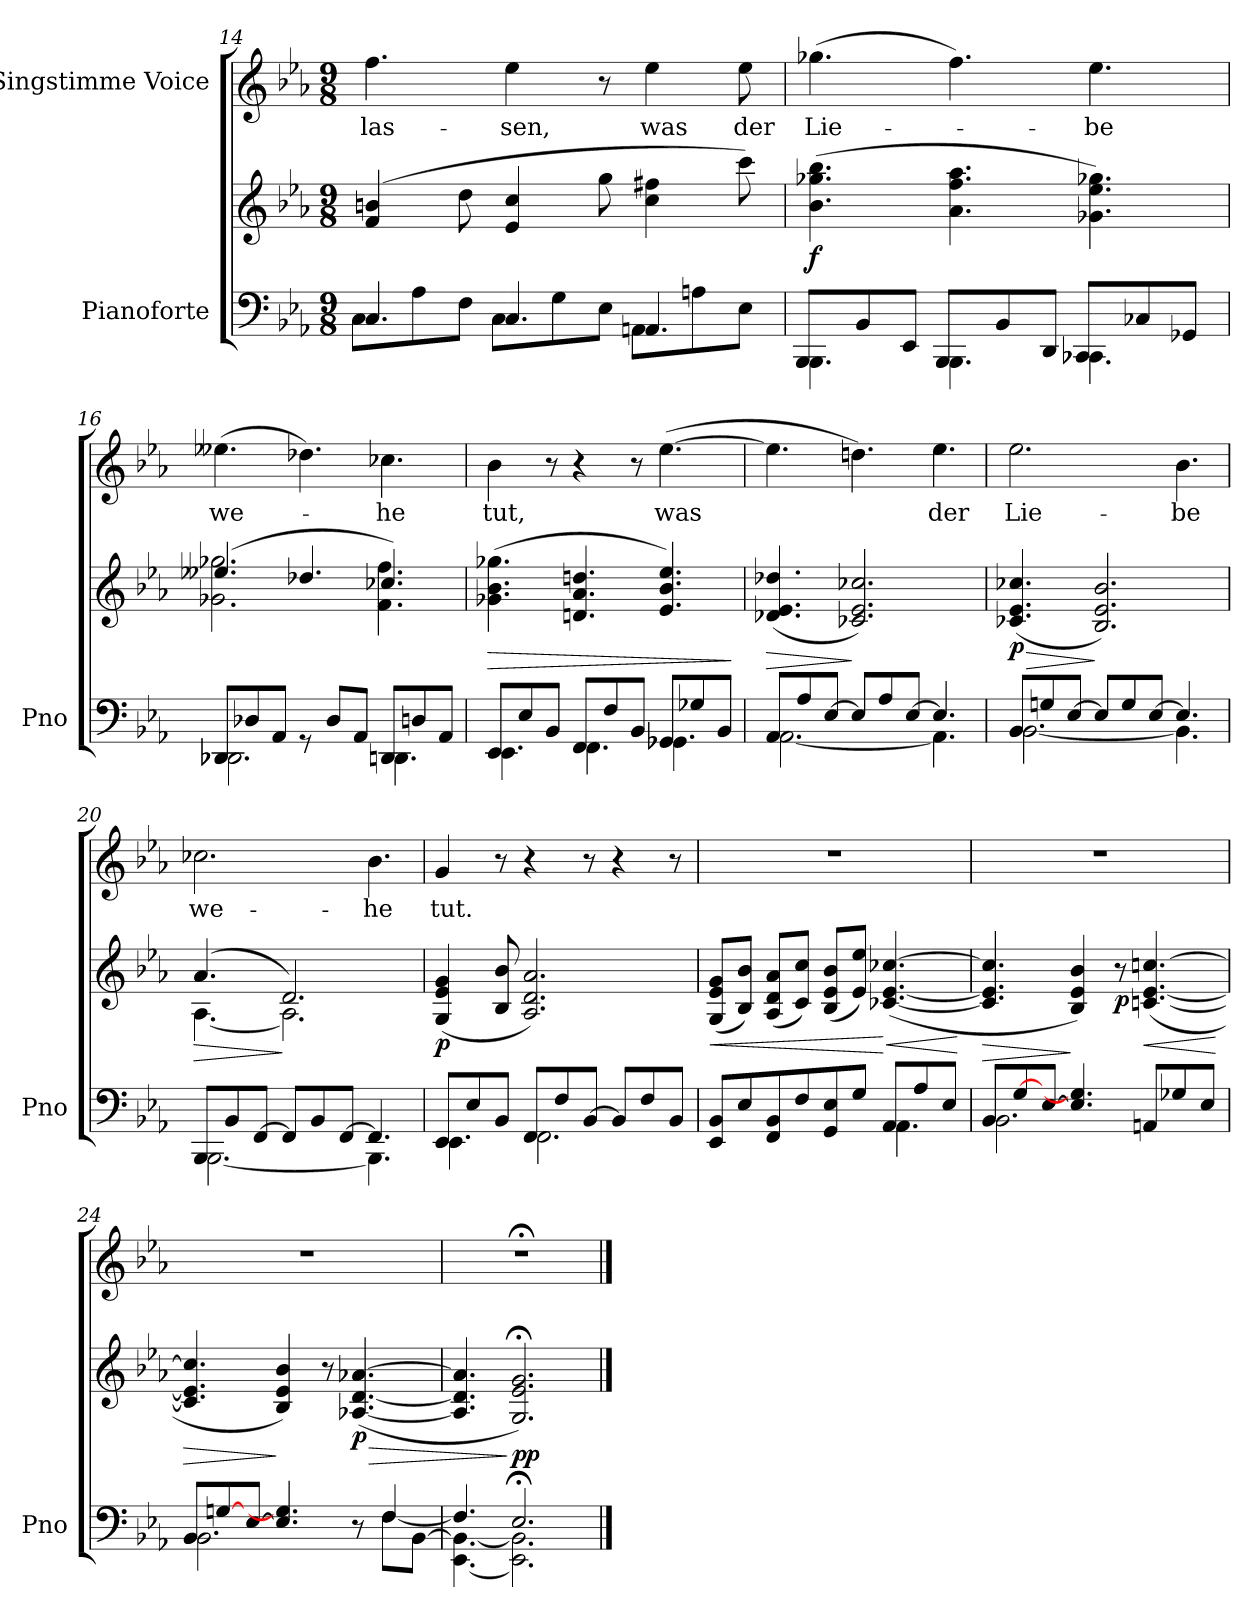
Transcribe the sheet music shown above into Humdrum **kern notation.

**kern	**kern	**dynam	**kern	**text
*part2	*part2	*part2	*part1	*part1
*staff3	*staff2	*staff2/3	*staff1	*staff1
*I"Pianoforte	*	*	*I"Singstimme Voice	*
*I'Pno	*	*	*	*
*clefF4	*clefG2	*	*clefG2	*
*k[b-e-a-]	*k[b-e-a-]	*	*k[b-e-a-]	*
*M9/8	*M9/8	*	*M9/8	*
=14	=14	=14	=14	=14
*^	*	*	*	*
!	!LO:N:head=solid	!	!	!	!LO:LY:b
4.C/	8C\L	(>4f/ 4bn/	.	4.ff\	las-
.	8A-\	.	.	.	.
.	8F\J	8dd\	.	.	.
!	!LO:N:head=solid	!	!	!	!LO:LY:b
4.C/	8C\L	4e-/ 4cc/	.	4ee-\	-sen,
.	8G\	.	.	.	.
.	8E-\J	8gg\	.	8r	.
!	!LO:N:head=solid	!	!	!	!LO:LY:b
4.AAn/	8AA\L	4cc\ 4ff#X\	.	4ee-\	was
.	8An\	.	.	.	.
!	!	!	!	!	!LO:LY:b
.	8E-\J	8ccc\)	.	8ee-\	der
=15	=15	=15	=15	=15	=15
!	!LO:N:head=solid	!	!LO:DY:b	!	!LO:LY:b
4.BBB-\	8BBB-/L	(>4.b-\ 4.gg-X\ 4.bb-\	f	(>4.gg-X\	Lie-
.	8BB-/	.	.	.	.
.	8EE-/J	.	.	.	.
!	!LO:N:head=solid	!	!	!	!
4.BBB-\	8BBB-/L	4.a-\ 4.ff\ 4.aa-\	.	4.ff\)	.
.	8BB-/	.	.	.	.
.	8DD/J	.	.	.	.
!	!LO:N:head=solid	!	!	!	!LO:LY:b
4.CC-X\	8CC-/L	4.g-X\ 4.ee-\ 4.gg-X\)	.	4.ee-\	-be
.	8C-X/	.	.	.	.
.	8GG-X/J	.	.	.	.
!!LO:LB:g=z
=16	=16	=16	=16	=16	=16
*	*	*^	*	*	*
!	!	!	!	!	!	!LO:LY:b
8DD-X/L	2.DD-\	(>4.ee--X/	2.g-X\ 2.gg-X\	.	(>4.ee--X\	we-
8D-X/	.	.	.	.	.	.
8AA-/J	.	.	.	.	.	.
8rGG	.	4.dd-X/	.	.	4.dd-X\)	.
8D-/L	.	.	.	.	.	.
8AA-/J	.	.	.	.	.	.
!LO:N:head=solid	!	!	!	!	!	!LO:LY:b
8DDn/L	4.DD\	4.cc-X/)	4.f\ 4.ff\	.	4.cc-X\	-he
8Dn/	.	.	.	.	.	.
8AA-/J	.	.	.	.	.	.
*	*	*v	*v	*	*	*
=17	=17	=17	=17	=17	=17
!LO:N:head=solid	!	!	!LO:HP:b	!	!LO:LY:b
8EE-/L	4.EE-\	(>4.g-X\ 4.b-\ 4.gg-X\	>	4b-\	tut,
8E-/	.	.	.	.	.
8BB-/J	.	.	.	8r	.
!LO:N:head=solid	!	!	!	!	!
8FF/L	4.FF\	4.dn/ 4.a-/ 4.ddn/	.	4r	.
8F/	.	.	.	.	.
8BB-/J	.	.	.	8r	.
!LO:N:head=solid	!	!	!	!	!LO:LY:b
8GG-X/L	4.GG-\	4.e-/ 4.b-/ 4.ee-/)	.	(>[4.ee-\	was
8G-X/	.	.	.	.	.
8BB-/J	.	.	.	.	.
*v	*v	*	*	*	*
.	.	]	.	.
=18	=18	=18	=18	=18
!LO:N:head=solid	!	!LO:HP:b	!	!
*^	*	*	*	*
8AA-/L	[2.AA-\	(>4.d-X/ 4.e-/ 4.dd-X/	>	4.ee-\]	.
8A-/	.	.	.	.	.
[8E-/J	.	.	.	.	.
!LO:N:head=solid	!	!	!	!	!
8E-/L]	.	2.c-X/ 2.e-/ 2.cc-X/)	]	4.ddn\)	.
8A-/	.	.	.	.	.
[8E-/J	.	.	.	.	.
!	!	!	!	!	!LO:LY:b
4.E-/]	4.AA-\]	.	.	4.ee-\	der
!!LO:LB:g=z
=19	=19	=19	=19	=19	=19
!LO:N:head=solid	!	!	!LO:HP:b	!	!LO:LY:b
!	!	!	!LO:DY:n=1:b	!	!
8BB-/L	[2.BB-\	(>4.c-X/ 4.e-/ 4.cc-X/	> p	2.ee-\	Lie-
8Gn/	.	.	.	.	.
[8E-/J	.	.	.	.	.
!LO:N:head=solid	!	!	!	!	!
8E-/L]	.	2.B-/ 2.e-/ 2.b-/)	]	.	.
8G/	.	.	.	.	.
[8E-/J	.	.	.	.	.
!	!	!	!	!	!LO:LY:b
4.E-/]	4.BB-\]	.	.	4.b-\	-be
=20	=20	=20	=20	=20	=20
!LO:N:head=solid	!	!	!LO:HP:b	!	!LO:LY:b
*	*	*^	*	*	*
8BBB-/L	[2.BBB-\	(>4.a-/	[4.A-\	>	2.cc-X\	we-
8BB-/	.	.	.	.	.	.
[8FF/J	.	.	.	.	.	.
!LO:N:head=solid	!	!	!	!	!	!
8FF/L]	.	2.d/)	2.A-\]	]	.	.
8BB-/	.	.	.	.	.	.
[8FF/J	.	.	.	.	.	.
!	!	!	!	!	!	!LO:LY:b
4.FF/]	4.BBB-\]	.	.	.	4.b-\	-he
*	*	*v	*v	*	*	*
=21	=21	=21	=21	=21	=21
!LO:N:head=solid	!	!	!LO:DY:b	!	!LO:LY:b
8EE-/L	4.EE-\	(>4G/ 4e-/ 4g/	p	4g/	tut.
8E-/	.	.	.	.	.
8BB-/J	.	8B-/ 8b-/	.	8r	.
!LO:N:head=solid	!	!	!	!	!
8FF/L	2.FF\	2.A-/ 2.d/ 2.a-/)	.	4r	.
8F/	.	.	.	.	.
[8BB-/J	.	.	.	8r	.
8BB-/L]	.	.	.	4r	.
8F/	.	.	.	.	.
8BB-/J	.	.	.	8r	.
!!LO:LB:g=z
=22	=22	=22	=22	=22	=22
!	!	!	!LO:HP:b	!	!
8EE-/ 8BB-/L	2.ryy	(<8G/ 8e-/ 8g/L	<	8%9r	.
8E-/	.	8B-/ 8b-/J)	.	.	.
8FF/ 8BB-/	.	(<8A-/ 8d/ 8a-/L	.	.	.
8F/	.	8c/ 8cc/J)	.	.	.
8GG/ 8E-/	.	(<8B-/ 8e-/ 8b-/L	.	.	.
8G/J	.	8e-/ 8ee-/J)	.	.	.
!LO:N:head=solid	!	!	!LO:HP:n=1:b	!	!
8AA-/L	4.AA-\	(>[4.c-X/ [4.e-/ [4.cc-X/	[ <	.	.
8A-/	.	.	.	.	.
8E-/J	.	.	.	.	.
*v	*v	*	*	*	*
.	.	[	.	.
=23	=23	=23	=23	=23
*^	*	*	*	*
!	!	!	!LO:HP:b	!	!
8BB-/L	2.BB-\	4.c-/] 4.e-/] 4.cc-/]	>	8%9r	.
[8G/	.	.	.	.	.
[8E-/J	.	.	.	.	.
4.E-/] 4.G/]	.	4B-/ 4e-/ 4b-/)	]	.	.
!	!	!	!LO:DY:b	!	!
.	.	8r	p	.	.
!	!	!	!LO:HP:b	!	!
8AAn/L	4.ryy	(>[4.cn/ [4.e-/ [4.ccn/	<	.	.
8G-X/	.	.	.	.	.
8E-/J	.	.	.	.	.
*v	*v	*	*	*	*
.	.	[	.	.
=24	=24	=24	=24	=24
*^	*	*	*	*
!	!	!	!LO:HP:b	!	!
8BB-/L	2.BB-\	4.c/] 4.e-/] 4.cc/]	>	8%9r	.
[8Gn/	.	.	.	.	.
[8E-/J	.	.	.	.	.
4.E-/] 4.G/]	.	4B-/ 4e-/ 4b-/)	]	.	.
.	.	8r	.	.	.
!	!	!	!LO:HP:b	!	!
!	!	!	!LO:DY:n=1:b	!	!
8r	8ryy	(>[4.A-X/ [4.d/ [4.a-X/	> p	.	.
8F\L	[4F/	.	.	.	.
[8BB-\J	.	.	.	.	.
=25	=25	=25	=25	=25	=25
4.F/]	[4.EE-\ 4.BB-\_	4.A-/] 4.d/] 4.a-/]	.	8%9r;<	.
!	!	!	!LO:DY:n=1:b	!	!
2.E-;/	2.EE-\] 2.BB-\]	2.G/;< 2.e-/;< 2.g/;<)	] pp	.	.
*v	*v	*	*	*	*
==	==	==	==	==
*-	*-	*-	*-	*-
